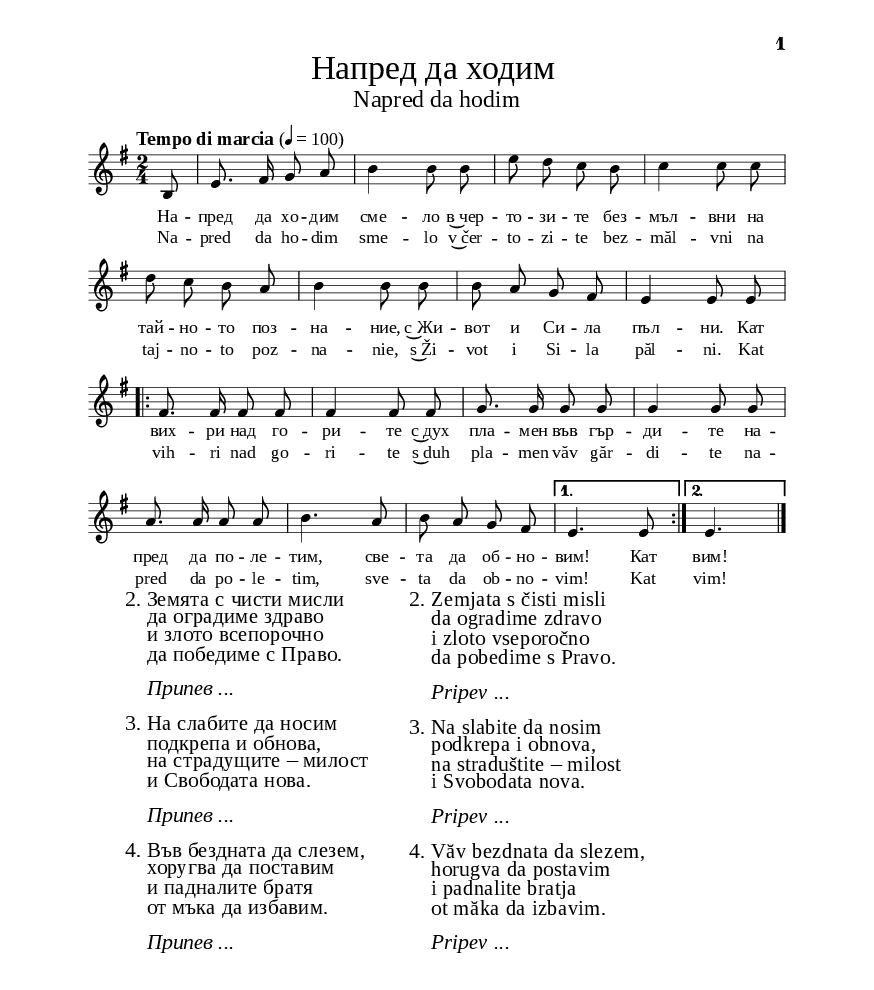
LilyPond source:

\version "2.24.2"

% include paper part and global functions
\include "include/globals.ily"

\bookpart {
  \label #'ref036
  \tocItem \markup "Напред да ходим – Napred da hodim"
  \include "include/bookpart-paper.ily"
  \score {
    \include "include/score-layout.ily"

    \new Voice \absolute {
      \clef treble
      \key e \minor
      \time 2/4
      \tempoFunc "Tempo di marcia" 4 "100"
      \autoBeamOff
      \partial 8


      b8 | e'8. fis'16 g'8 a' | b'4 b'8 b' | e''8 d'' c'' b' | c''4 c''8 c'' \break |
      d''8 c'' b' a' | b'4 b'8 b' | b'8 a' g' fis' | e'4 e'8 e' \break |
      \repeat volta 2 {
        fis'8. fis'16 fis'8 fis' |
        fis'4 fis'8 fis' |
        g'8. g'16 g'8 g' |
        g'4 g'8 g' | \break

        a'8.  a'16 a'8 a' |
        b'4. a'8 |
        b'8 a' g'  fis'8 |
      } \alternative {
        {  e'4. e'8 |}
        {e'4. \bar "|." \break }
      }
    }

    \addlyrics {
      На -- пред
      да хо -- дим сме -- ло в~чер -- то -- зи -- те
      без -- мъл -- вни на тай -- но -- то поз -- на --
      ние, с~Жи -- вот и Си -- ла пъл -- ни. Кат вих
      -- ри над го -- ри -- те с~дух пла -- мен във
      гър -- ди -- те на -- пред да по -- ле -- тим,
      све -- та да об -- но -- вим! Кат вим!}
      \addlyrics {
        Na -- pred
        da ho -- dim sme -- lo v~čer -- to -- zi -- te
        bez -- măl -- vni na taj -- no -- to poz -- na --
        nie, s~Ži -- vot i Si -- la păl -- ni. Kat vih
        -- ri nad go -- ri -- te s~duh pla -- men văv
        găr -- di -- te na -- pred da po -- le -- tim,
        sve -- ta da ob -- no -- vim! Kat vim!}

        \header {
          title = \titleFunc "Напред да ходим " "Napred da hodim"
        }

        \midi{}

      } % score



      \markup \fontsize #bgCoupletFontSize {
        \hspace #5
        \override #`(baseline-skip . ,bgCoupletBaselineSkip)
        \column {
          \line {  2. Земята с чисти мисли}

          \line {   "   "да оградиме здраво}

          \line {   "   "и злото всепорочно}

          \line {   "   "да победиме с Право.}
          \line { "   "}

          \line { "   " \italic {Припев ... }}
          \line { "   "}


          \line {   3. На слабите да носим}

          \line {   "   "подкрепа и обнова,}

          \line {   "   "на страдущите – милост}

          \line {   "   "и Свободата нова.}

          \line { "   "}
          \line { "   " \italic {Припев ...}}
          \line { "   " }

          \line {  4. Във бездната да слезем,}

          \line {   "   "хоругва да поставим}

          \line {   "   "и падналите братя}

          \line {   "   "от мъка да избавим.}

          \line { "   "}
          \line { "   " \italic {Припев ...}}


        }

        \hspace #5
        \override #`(baseline-skip . ,bgCoupletBaselineSkip)
        \column {
          \line {  2. Zemjata s čisti misli}

          \line {   "   "da ogradime zdravo}

          \line {   "   "i zloto vseporočno}

          \line {   "   "da pobedime s Pravo.}
          \line { "   "}

          \line { "   " \italic {Pripev ... }}
          \line { "   "}


          \line {   3. Na slabite da nosim}

          \line {   "   "podkrepa i obnova,}

          \line {   "   "na straduštite – milost}

          \line {   "   "i Svobodata nova.}

          \line { "   "}
          \line { "   " \italic {Pripev ...}}
          \line { "   " }

          \line {  4. Văv bezdnata da slezem,}

          \line {   "   "horugva da postavim}

          \line {   "   "i padnalite bratja}

          \line {   "   "ot măka da izbavim.}

          \line { "   "}
          \line { "   " \italic {Pripev ...}}


        } %column
      } % markup



      \pageBreak



      \markup \fontsize #bgCoupletFontSize {
        \hspace #5
        \override #`(baseline-skip . ,bgCoupletBaselineSkip)
        \column {


          \line {   5. Тогава да отворим}

          \line {   "   "на новий град вратите,}

          \line {   "   "в Иерусалим да влезем –}

          \line {   "   "света на Светлините.}
          \line { "   "}

          \line { "   " \italic  {Припев ...}}
          \line { "   "}

        }

        \hspace #5
        \override #`(baseline-skip . ,bgCoupletBaselineSkip)
        \column {


          \line {   5. Togava da otvorim}

          \line {   "   "na novij grad vratite,}

          \line {   "   "v Ierusalim da vlezem –}

          \line {   "   "sveta na Svetlinite.}
          \line { "   "}

          \line { "   " \italic  {Pripev ...}}
          \line { "   "}

        } %column
      } % markup

      % include foreign translation(s) of the song
       \version "2.24.4"

\markup \fill-line { \fontsize #deTitleFontSize "Lasst uns kühn vorwärtsgehen" }
\markup \null
\markup \null
\markup \abs-fontsize #10 {
  \hspace #20
  \override #`(baseline-skip . ,deCoupletBaselineSkip)

  \column {

    \line { 1. Vorwärts, lasst uns kühn vorangehen}
    \line { "   "in die stillen Paläste des geheimen Wissens,}
    \line { "   "erfüllt von Leben und Kraft.}
    \vspace #0.5

    \line { "   " \italic { Refrain ...}  }
     \vspace #0.5

    \line { "   "Wie ein Sturmwind über den Wäldern,}

    \line { "   "mit feurigem Atem in der Brust, }

    \line { "   "vorwärts, schwingen wir uns auf, }

    \line { "   "erneuern wir die Welt!}
     \vspace #0.5

    \line { 2. Lasst uns die Erde }

    \line { "   "mit reinen Gedanken fest umzäunen }

    \line { "   "und das lasterhafte Böse}

    \line { "   "mit Recht besiegen.}
      \vspace #0.5

    \line { "   " \italic { Refrain ...}  }
  \vspace #0.5
    \line {3. Lasst uns den Schwachen}

    \line { "   "Stärkung und Erneuerung bringen,}

    \line { "   "den Leidenden Erbarmen}

    \line { "   "und die neue Freiheit.}
     \vspace #0.5

    \line { "   " \italic { Refrain ...}  }
       \vspace #0.5

    \line { 4. Lasst uns in den Abgrund steigen,}

    \line { "   "das Banner aufpflanzen}

    \line { "   "und die gefallenen Brüder}

    \line { "   "von der Qual erlösen.}
      \vspace #0.5

    \line { "   " \italic { Refrain ...}  }
      \vspace #0.5

    \line { 5. Dann lasst uns die Tore}

    \line { "   "der neuen Stadt öffnen,}

    \line { "   "lasst uns eintreten in Jerusalem  –}

    \line { "   "die Welt der Lichter.}

      \vspace #0.5
    \line { "   " \italic { Refrain ... }}
  }
}


    } % bookpart
